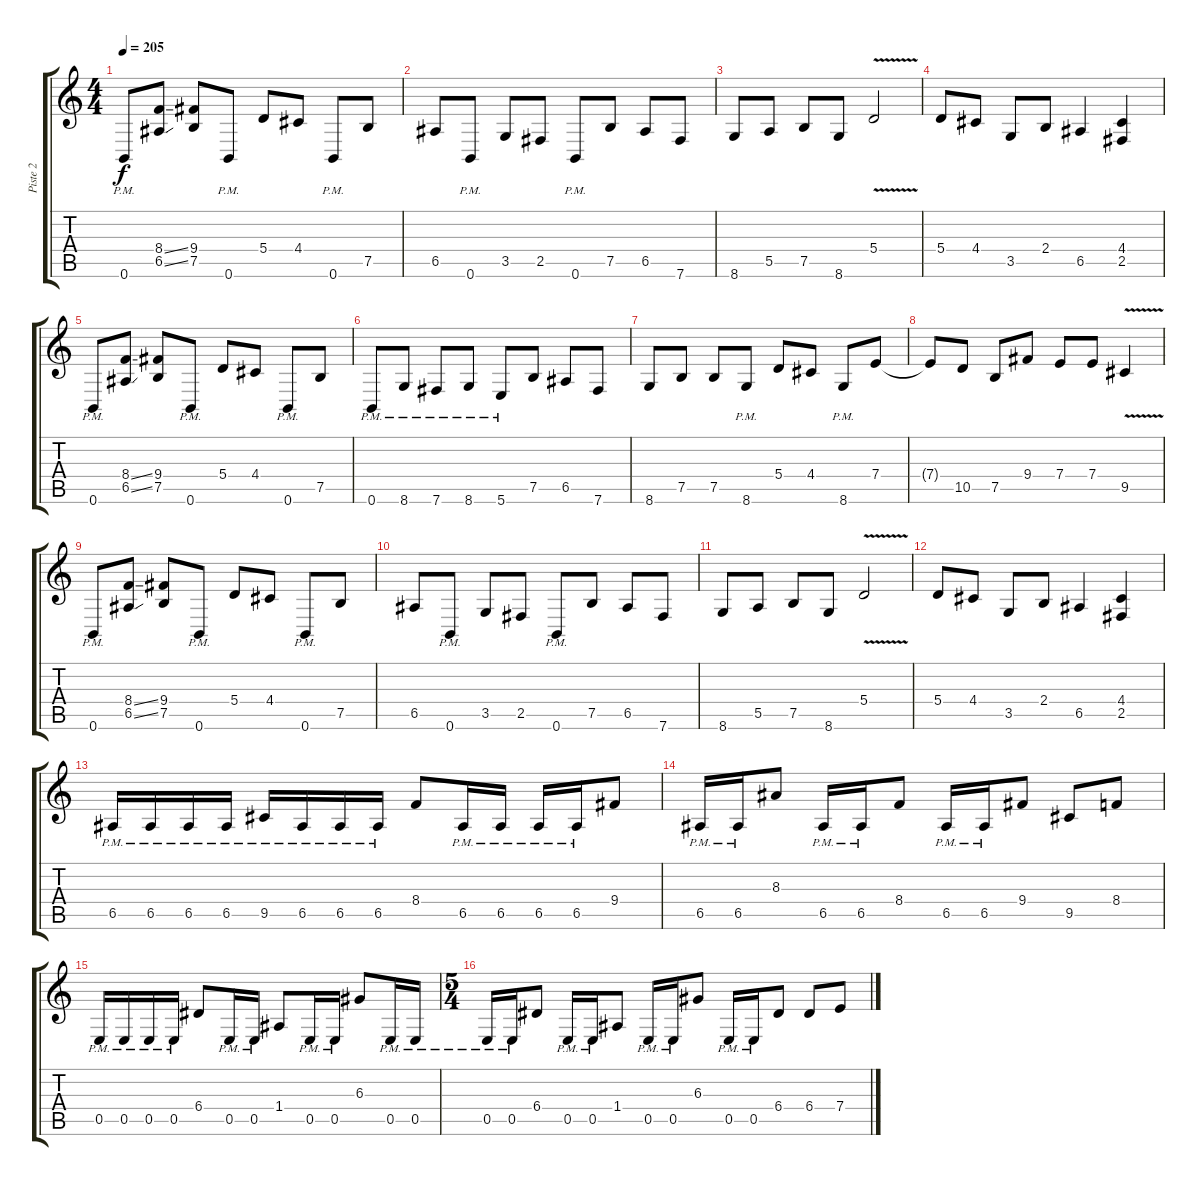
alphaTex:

\track ("Piste 2" "Piste 2") {instrument distortionguitar}
\staff {score tabs}
\tuning (B3 Gb3 D3 A2 E2 B1) {hide}
\ts (4 4)
\tempo 205
\clef g2
\ks c
0.6{pm}.8{dy f} (8.4{ss} 6.5{ss}).8 (9.4 7.5).8 0.6{pm}.8 5.4.8 4.4.8 0.6{pm}.8 7.5.8 |
6.5.8 0.6{pm}.8 3.5.8 2.5.8 0.6{pm}.8 7.5.8 6.5.8 7.6.8 |
8.6.8 5.5.8 7.5.8 8.6.8 5.4{v}.2 |
5.4.8 4.4.8 3.5.8 2.4.8 6.5.4 (4.4 2.5).4 |
0.6{pm}.8 (8.4{ss} 6.5{ss}).8 (9.4 7.5).8 0.6{pm}.8 5.4.8 4.4.8 0.6{pm}.8 7.5.8 |
0.6{pm}.8 8.6{pm}.8 7.6{pm}.8 8.6{pm}.8 5.6{pm}.8 7.5.8 6.5.8 7.6.8 |
8.6.8 7.5.8 7.5.8 8.6{pm}.8 5.4.8 4.4.8 8.6{pm}.8 7.4.8 |
7.4{t}.8 10.5.8 7.5.8 9.4.8 7.4.8 7.4.8 9.5{v}.4 |
0.6{pm}.8 (8.4{ss} 6.5{ss}).8 (9.4 7.5).8 0.6{pm}.8 5.4.8 4.4.8 0.6{pm}.8 7.5.8 |
6.5.8 0.6{pm}.8 3.5.8 2.5.8 0.6{pm}.8 7.5.8 6.5.8 7.6.8 |
8.6.8 5.5.8 7.5.8 8.6.8 5.4{v}.2 |
5.4.8 4.4.8 3.5.8 2.4.8 6.5.4 (4.4 2.5).4 |
6.5{pm}.16 6.5{pm}.16 6.5{pm}.16 6.5{pm}.16 9.5{pm}.16 6.5{pm}.16 6.5{pm}.16 6.5{pm}.16 8.4.8 6.5{pm}.16 6.5{pm}.16 6.5{pm}.16 6.5{pm}.16 9.4.8 |
6.5{pm}.16 6.5{pm}.16 8.3.8 6.5{pm}.16 6.5{pm}.16 8.4.8 6.5{pm}.16 6.5{pm}.16 9.4.8 9.5.8 8.4.8 |
0.5{pm}.16 0.5{pm}.16 0.5{pm}.16 0.5{pm}.16 6.4.8 0.5{pm}.16 0.5{pm}.16 1.4.8 0.5{pm}.16 0.5{pm}.16 6.3.8 0.5{pm}.16 0.5{pm}.16 |
\ts (5 4)
0.5{pm}.16 0.5{pm}.16 6.4.8 0.5{pm}.16 0.5{pm}.16 1.4.8 0.5{pm}.16 0.5{pm}.16 6.3.8 0.5{pm}.16 0.5{pm}.16 6.4.8 6.4.8 7.4.8
